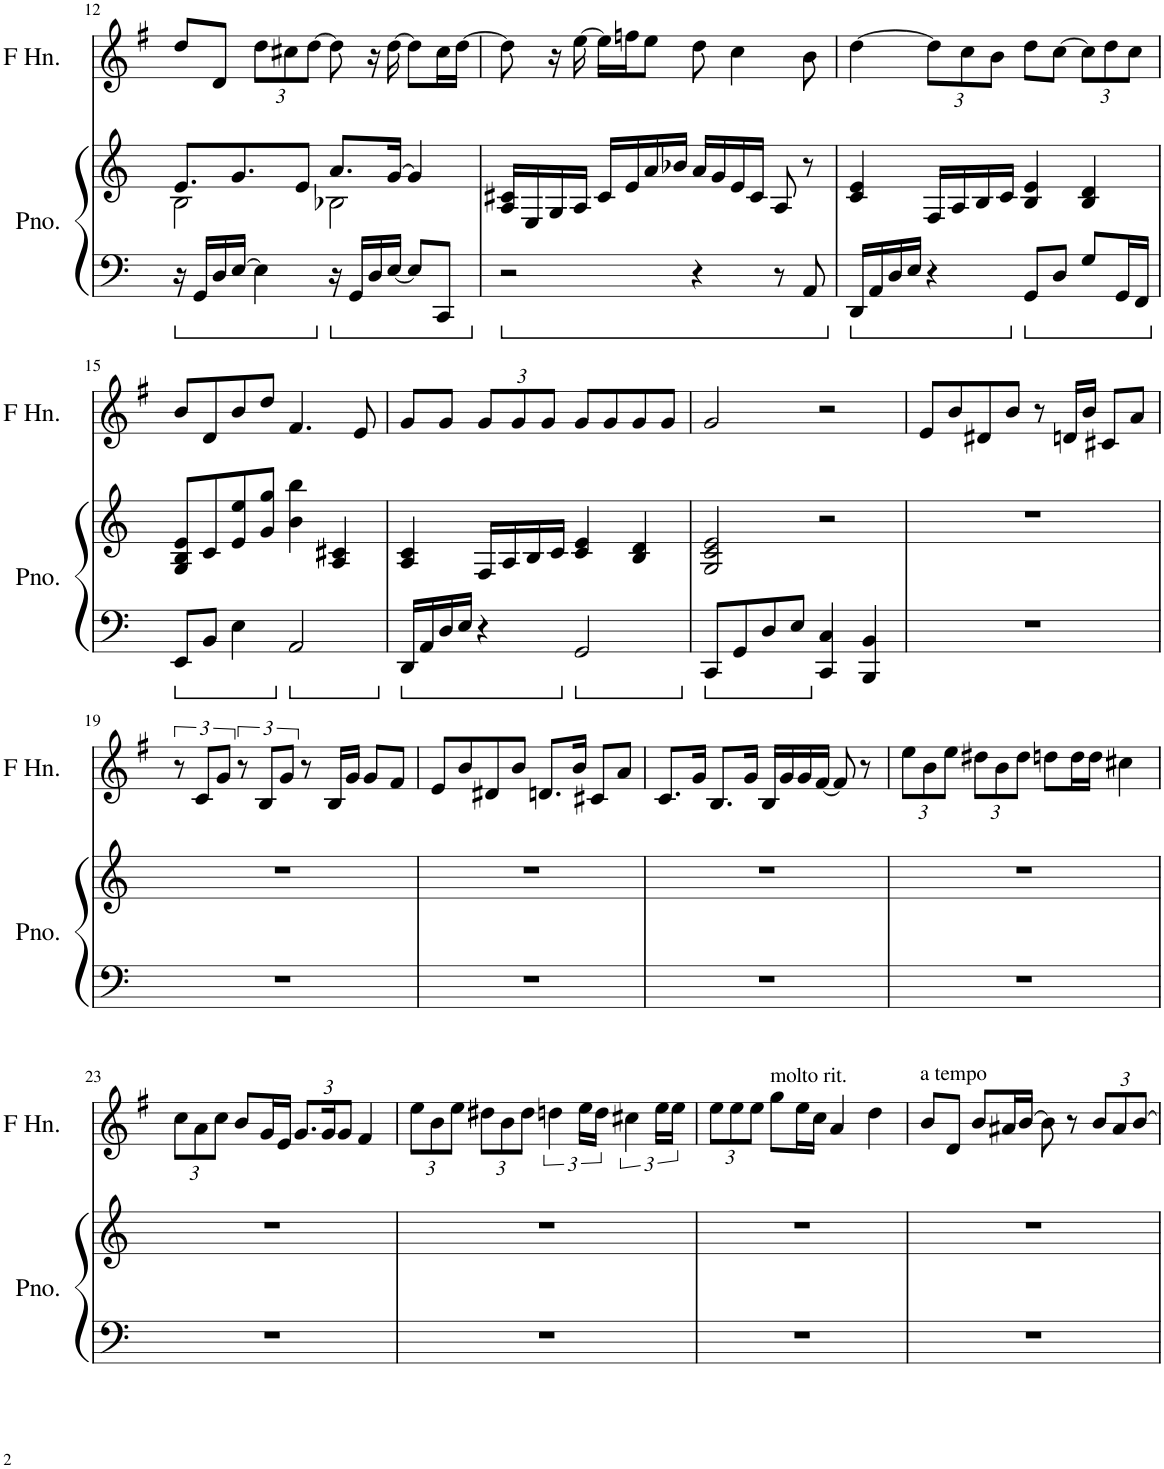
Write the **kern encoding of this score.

**kern	**kern	**kern
*part2	*part2	*part1
*staff3	*staff2	*staff1
*I"Piano	*	*I"Horn in F
*I'Pno.	*	*
!!LO:PB:g=z
*clefF4	*clefG2	*clefG2
*	*	*Trd4c7
*k[]	*k[]	*k[f#]
*M4/4	*M4/4	*M4/4
=12	=12	=12
*	*^	*
16r	8.e/L	2B\	8dd/L
16GG/LL	.	.	.
16D/	.	.	8d/J
[16E/JJ	8.g/	.	.
*	*	*	*Xbrackettup
4E\]	.	.	12dd\L
.	.	.	12cc#X\
.	8e/J	.	.
.	.	.	[12dd\J
16r	8.a/L	2B-X\	8dd\]
16GG/LL	.	.	.
16D/	.	.	16r
[16E/JJ	[16g/Jk	.	[16dd\
8E/L]	4g/]	.	8dd\L]
8CC/J	.	.	16cc#\L
.	.	.	[16dd\JJ
*	*v	*v	*
=13	=13	=13
2r	16A/ 16c#X/LL	8dd\]
.	16E/	.
.	16G/	16r
.	16A/JJ	[16ee\
.	16c#/LL	16ee\LL]
.	16e/	16ffn\J
.	16a/	8ee\J
.	16b-X/JJ	.
4r	16a/LL	8dd\
.	16g/	.
.	16e/	4cc\
.	16c#/JJ	.
8r	8A/	.
8AA/	8r	8b\
=14	=14	=14
16DD/LL	4c/ 4e/	[4dd\
16AA/	.	.
16D/	.	.
16E/JJ	.	.
4r	16F/LL	12dd\L]
.	16A/	.
.	.	12cc\
.	16B/	.
.	.	12b\J
.	16c/JJ	.
8GG/L	4B/ 4e/	8dd\L
8D/J	.	[8cc\J
8G/L	4B/ 4d/	12cc\L]
.	.	12dd\
16GG/L	.	.
.	.	12cc\J
16FF/JJ	.	.
!!LO:LB:g=z
=15	=15	=15
8EE/L	8G/ 8B/ 8e/L	8b/L
8BB/J	8c/	8d/
4E\	8e/ 8ee/	8b/
.	8g/ 8gg/J	8dd/J
2AA/	4b\ 4bb\	4.f#/
.	4A/ 4c#X/	.
.	.	8e/
=16	=16	=16
16DD/LL	4A/ 4c/	8g/L
16AA/	.	.
16D/	.	8g/J
16E/JJ	.	.
4r	16F/LL	12g/L
.	16A/	.
.	.	12g/
.	16B/	.
.	.	12g/J
.	16c/JJ	.
2GG/	4c/ 4e/	8g/L
.	.	8g/
.	4B/ 4d/	8g/
.	.	8g/J
=17	=17	=17
8CC/L	2G/ 2c/ 2e/	2g/
8GG/	.	.
8D/	.	.
8E/J	.	.
4CC/ 4C/	2r	2r
4BBB/ 4BB/	.	.
=18	=18	=18
1r	1r	8e/L
.	.	8b/
.	.	8d#X/
.	.	8b/J
.	.	8r
.	.	16dn/LL
.	.	16b/JJ
.	.	8c#X/L
.	.	8a/J
!!LO:LB:g=z
=19	=19	=19
*	*	*brackettup
1r	1r	12r
.	.	12c/L
.	.	12g/J
.	.	12r
.	.	12B/L
.	.	12g/J
.	.	8r
.	.	16B/LL
.	.	16g/JJ
.	.	8g/L
.	.	8f#/J
=20	=20	=20
1r	1r	8e/L
.	.	8b/
.	.	8d#X/
.	.	8b/J
.	.	8.dn/L
.	.	16b/Jk
.	.	8c#X/L
.	.	8a/J
=21	=21	=21
1r	1r	8.c/L
.	.	16g/Jk
.	.	8.B/L
.	.	16g/Jk
.	.	16B/LL
.	.	16g/
.	.	16g/
.	.	[16f#/JJ
.	.	8f#/]
.	.	8r
=22	=22	=22
*	*	*Xbrackettup
1r	1r	12ee\L
.	.	12b\
.	.	12ee\J
.	.	12dd#X\L
.	.	12b\
.	.	12dd#\J
.	.	8ddn\L
.	.	16dd\L
.	.	16dd\JJ
.	.	4cc#X\
!!LO:LB:g=z
=23	=23	=23
1r	1r	12cc\L
.	.	12a\
.	.	12cc\J
.	.	8b/L
.	.	16g/L
.	.	16e/JJ
.	.	12.g/L
.	.	24g/K
.	.	12g/J
.	.	4f#/
=24	=24	=24
1r	1r	12ee\L
.	.	12b\
.	.	12ee\J
.	.	12dd#X\L
.	.	12b\
.	.	12dd#\J
*	*	*brackettup
.	.	6ddn\
.	.	24ee\LL
.	.	24dd\JJ
.	.	6cc#X\
.	.	24ee\LL
.	.	24ee\JJ
=25	=25	=25
*	*	*Xbrackettup
1r	1r	12ee\L
.	.	12ee\
.	.	12ee\J
!	!	!LO:TX:a:t=molto rit.
.	.	8gg\L
.	.	16ee\L
.	.	16cc\JJ
.	.	4a/
.	.	4dd\
=26	=26	=26
!	!	!LO:TX:a:t=a tempo
1r	1r	8b/L
.	.	8d/J
.	.	8b/L
.	.	16a#X/L
.	.	[16b/JJ
.	.	8b\]
.	.	8r
.	.	12b/L
.	.	12a#/
.	.	[12b/J
=	=	=
*-	*-	*-
